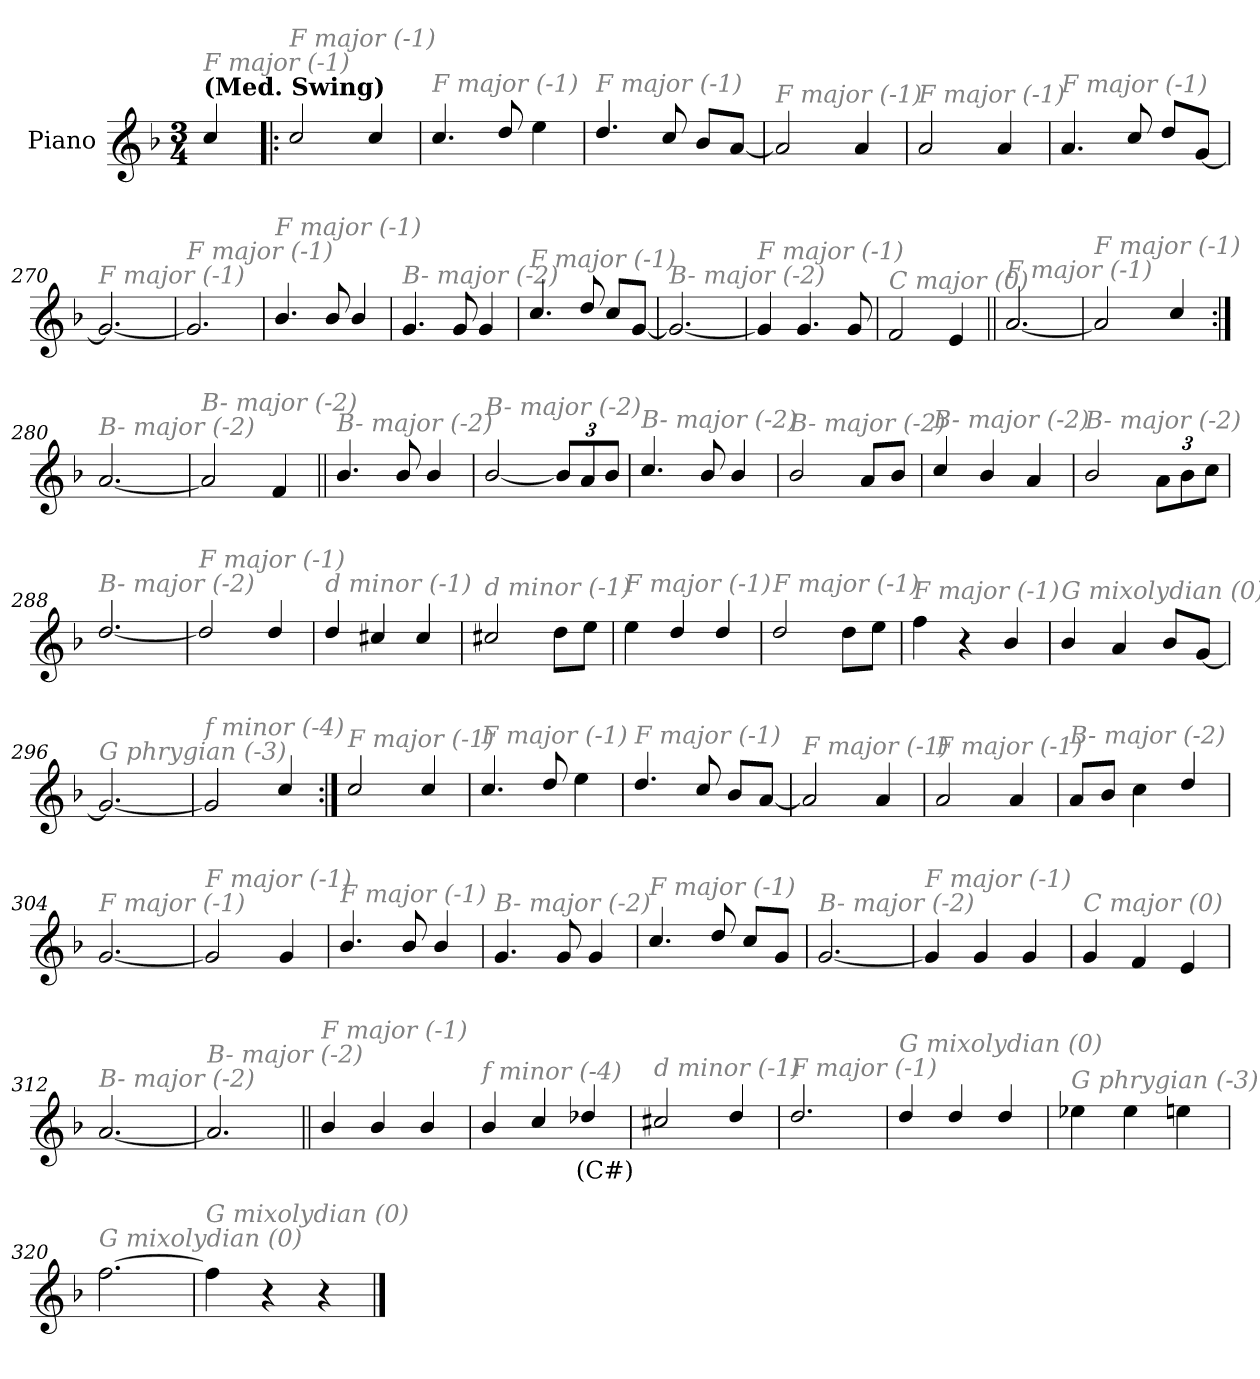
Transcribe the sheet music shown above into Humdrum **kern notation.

**kern	**text
*part1	*part1
*staff1	*staff1
*I"Piano	*
*I'Pno.	*
*clefG2	*
*k[b-]	*
*M3/4	*
=1	=1
!LO:TX:a:B:t=(Med. Swing)	!
!LO:TX:i:color=#808080:t=F major (-1)	!
4cc/	.
=264!|:	=264!|:
!LO:TX:i:color=#808080:t=F major (-1)	!
2cc/	.
4cc/	.
=265	=265
!LO:TX:i:color=#808080:t=F major (-1)	!
4.cc/	.
8dd/	.
4ee\	.
=266	=266
!LO:TX:i:color=#808080:t=F major (-1)	!
4.dd/	.
8cc/	.
8b-/L	.
[8a/J	.
=267	=267
!LO:TX:i:color=#808080:t=F major (-1)	!
2a/]	.
4a/	.
!!LO:LB:g=z
=268	=268
!LO:TX:i:color=#808080:t=F major (-1)	!
2a/	.
4a/	.
=269	=269
!LO:TX:i:color=#808080:t=F major (-1)	!
4.a/	.
8cc/	.
8dd/L	.
[8g/J	.
=270	=270
!LO:TX:i:color=#808080:t=F major (-1)	!
2.g/_	.
=271	=271
!LO:TX:i:color=#808080:t=F major (-1)	!
2.g/]	.
!!LO:LB:g=z
=272	=272
!LO:TX:i:color=#808080:t=F major (-1)	!
4.b-/	.
8b-/	.
4b-/	.
=273	=273
!LO:TX:i:color=#808080:t=B- major (-2)	!
4.g/	.
8g/	.
4g/	.
=274	=274
!LO:TX:i:color=#808080:t=F major (-1)	!
4.cc/	.
8dd/	.
8cc/L	.
[8g/J	.
=275	=275
!LO:TX:i:color=#808080:t=B- major (-2)	!
2.g/_	.
!!LO:LB:g=z
=276	=276
!LO:TX:i:color=#808080:t=F major (-1)	!
4g/]	.
4.g/	.
8g/	.
=277	=277
!LO:TX:i:color=#808080:t=C major (0)	!
2f/	.
4e/	.
=278||	=278||
!LO:TX:i:color=#808080:t=F major (-1)	!
[2.a/	.
=279	=279
!LO:TX:i:color=#808080:t=F major (-1)	!
2a/]	.
4cc/	.
!!LO:LB:g=z
=280:|!	=280:|!
!LO:TX:i:color=#808080:t=B- major (-2)	!
[2.a/	.
=281	=281
!LO:TX:i:color=#808080:t=B- major (-2)	!
2a/]	.
4f/	.
=282||	=282||
!LO:TX:i:color=#808080:t=B- major (-2)	!
4.b-/	.
8b-/	.
4b-/	.
=283	=283
!LO:TX:i:color=#808080:t=B- major (-2)	!
[2b-/	.
*Xbrackettup	*
12b-/L]	.
12a/	.
12b-/J	.
!!LO:LB:g=z
=284	=284
!LO:TX:i:color=#808080:t=B- major (-2)	!
4.cc/	.
8b-/	.
4b-/	.
=285	=285
!LO:TX:i:color=#808080:t=B- major (-2)	!
2b-/	.
8a/L	.
8b-/J	.
=286	=286
!LO:TX:i:color=#808080:t=B- major (-2)	!
4cc/	.
4b-/	.
4a/	.
=287	=287
!LO:TX:i:color=#808080:t=B- major (-2)	!
2b-/	.
12a\L	.
12b-\	.
12cc\J	.
!!LO:LB:g=z
=288	=288
!LO:TX:i:color=#808080:t=B- major (-2)	!
[2.dd/	.
=289	=289
!LO:TX:i:color=#808080:t=F major (-1)	!
2dd/]	.
4dd/	.
=290	=290
!LO:TX:i:color=#808080:t=d minor (-1)	!
4dd/	.
4cc#X/	.
4cc#/	.
=291	=291
!LO:TX:i:color=#808080:t=d minor (-1)	!
2cc#X/	.
8dd\L	.
8ee\J	.
!!LO:LB:g=z
=292	=292
!LO:TX:i:color=#808080:t=F major (-1)	!
4ee\	.
4dd/	.
4dd/	.
=293	=293
!LO:TX:i:color=#808080:t=F major (-1)	!
2dd/	.
8dd\L	.
8ee\J	.
=294	=294
!LO:TX:i:color=#808080:t=F major (-1)	!
4ff\	.
4r	.
4b-/	.
=295	=295
!LO:TX:i:color=#808080:t=G mixolydian (0)	!
4b-/	.
4a/	.
8b-/L	.
[8g/J	.
!!LO:LB:g=z
=296	=296
!LO:TX:i:color=#808080:t=G phrygian (-3)	!
2.g/_	.
=297	=297
!LO:TX:i:color=#808080:t=f minor (-4)	!
2g/]	.
4cc/	.
=298:|!	=298:|!
!LO:TX:i:color=#808080:t=F major (-1)	!
2cc/	.
4cc/	.
=299	=299
!LO:TX:i:color=#808080:t=F major (-1)	!
4.cc/	.
8dd/	.
4ee\	.
!!LO:LB:g=z
=300	=300
!LO:TX:i:color=#808080:t=F major (-1)	!
4.dd/	.
8cc/	.
8b-/L	.
[8a/J	.
=301	=301
!LO:TX:i:color=#808080:t=F major (-1)	!
2a/]	.
4a/	.
=302	=302
!LO:TX:i:color=#808080:t=F major (-1)	!
2a/	.
4a/	.
=303	=303
!LO:TX:i:color=#808080:t=B- major (-2)	!
8a/L	.
8b-/J	.
4cc\	.
4dd/	.
!!LO:PB:g=z
=304	=304
!LO:TX:i:color=#808080:t=F major (-1)	!
[2.g/	.
=305	=305
!LO:TX:i:color=#808080:t=F major (-1)	!
2g/]	.
4g/	.
=306	=306
!LO:TX:i:color=#808080:t=F major (-1)	!
4.b-/	.
8b-/	.
4b-/	.
=307	=307
!LO:TX:i:color=#808080:t=B- major (-2)	!
4.g/	.
8g/	.
4g/	.
!!LO:LB:g=z
=308	=308
!LO:TX:i:color=#808080:t=F major (-1)	!
4.cc/	.
8dd/	.
8cc/L	.
8g/J	.
=309	=309
!LO:TX:i:color=#808080:t=B- major (-2)	!
[2.g/	.
=310	=310
!LO:TX:i:color=#808080:t=F major (-1)	!
4g/]	.
4g/	.
4g/	.
=311	=311
!LO:TX:i:color=#808080:t=C major (0)	!
4g/	.
4f/	.
4e/	.
!!LO:LB:g=z
=312	=312
!LO:TX:i:color=#808080:t=B- major (-2)	!
[2.a/	.
=313	=313
!LO:TX:i:color=#808080:t=B- major (-2)	!
2.a/]	.
=314||	=314||
!LO:TX:i:color=#808080:t=F major (-1)	!
4b-/	.
4b-/	.
4b-/	.
=315	=315
!LO:TX:i:color=#808080:t=f minor (-4)	!
4b-/	.
4cc/	.
4dd-Xi/	(C#)
!!LO:LB:g=z
=316	=316
!LO:TX:i:color=#808080:t=d minor (-1)	!
2cc#X/	.
4dd/	.
=317	=317
!LO:TX:i:color=#808080:t=F major (-1)	!
2.dd/	.
=318	=318
!LO:TX:i:color=#808080:t=G mixolydian (0)	!
4dd/	.
4dd/	.
4dd/	.
=319	=319
!LO:TX:i:color=#808080:t=G phrygian (-3)	!
4ee-X\	.
4ee-\	.
4een\	.
=320	=320
!LO:TX:i:color=#808080:t=G mixolydian (0)	!
[2.ff\	.
=321	=321
!LO:TX:i:color=#808080:t=G mixolydian (0)	!
4ff\]	.
4r	.
4r	.
==	==
*-	*-
